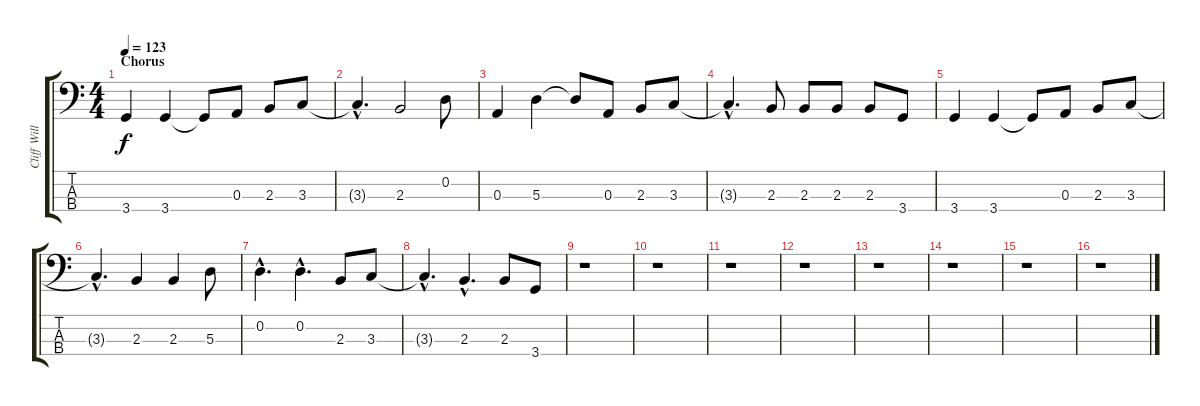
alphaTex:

\track ("Cliff Williams (Bass)" "Cliff Will") {instrument electricbasspick}
\staff {score tabs}
\tuning (G2 D2 A1 E1) {hide}
\ts (4 4)
\section ("" "Chorus")
\tempo 123
\clef f4
\ks c
3.4.4{dy f} 3.4.4 3.4{t}.8 0.3.8 2.3.8 3.3.8 |
3.3{hac t}.4{d} 2.3.2 0.2.8 |
0.3.4 5.3.4 5.3{t}.8 0.3.8 2.3.8 3.3.8 |
3.3{hac t}.4{d} 2.3.8 2.3.8 2.3.8 2.3.8 3.4.8 |
3.4.4 3.4.4 3.4{t}.8 0.3.8 2.3.8 3.3.8 |
3.3{hac t}.4{d} 2.3.4 2.3.4 5.3.8 |
0.2{hac}.4{d} 0.2{hac}.4{d} 2.3.8 3.3.8 |
3.3{hac t}.4{d} 2.3{hac}.4{d} 2.3.8 3.4.8 |
r.1 |
r.1 |
r.1 |
r.1 |
r.1 |
r.1 |
r.1 |
r.1
